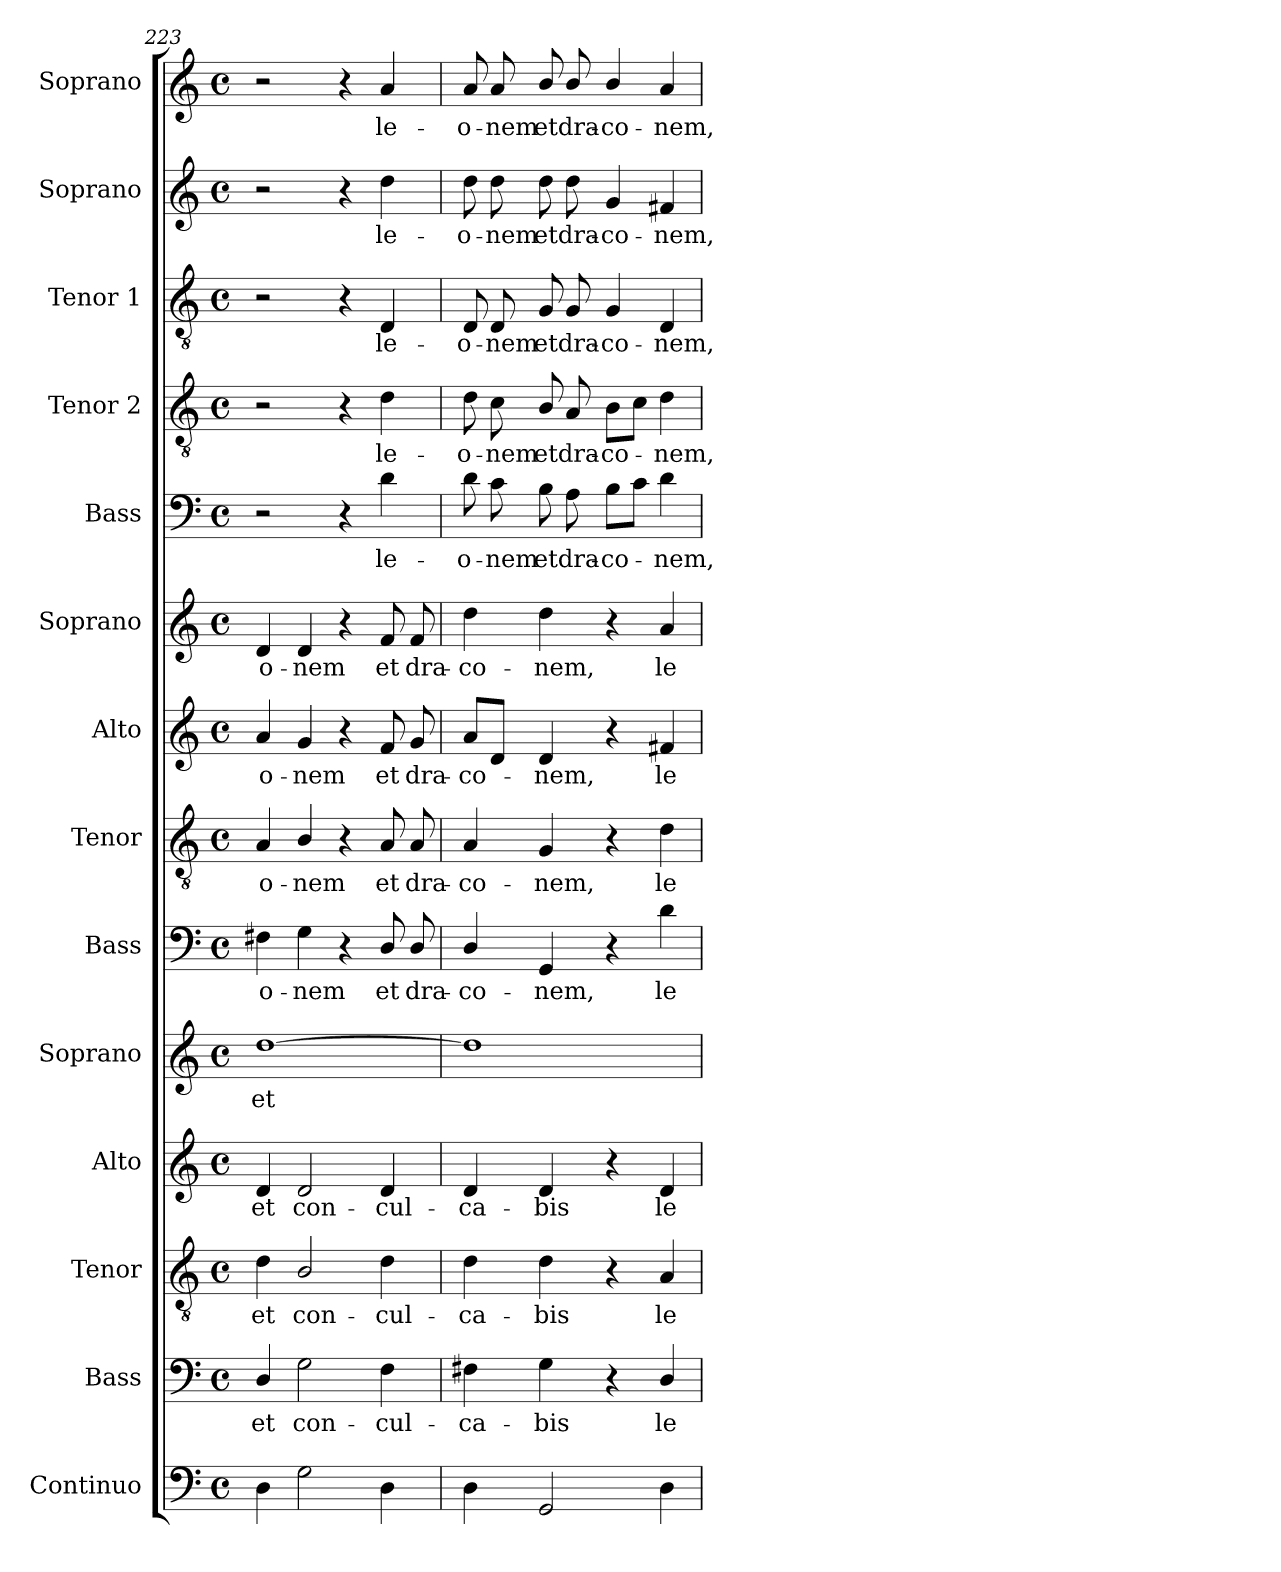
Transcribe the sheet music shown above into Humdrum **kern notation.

**kern	**kern	**text	**kern	**text	**kern	**text	**kern	**text	**kern	**text	**kern	**text	**kern	**text	**kern	**text	**kern	**text	**kern	**text	**kern	**text	**kern	**text	**kern	**text
*part14	*part13	*part13	*part12	*part12	*part11	*part11	*part10	*part10	*part9	*part9	*part8	*part8	*part7	*part7	*part6	*part6	*part5	*part5	*part4	*part4	*part3	*part3	*part2	*part2	*part1	*part1
*staff14	*staff13	*staff13	*staff12	*staff12	*staff11	*staff11	*staff10	*staff10	*staff9	*staff9	*staff8	*staff8	*staff7	*staff7	*staff6	*staff6	*staff5	*staff5	*staff4	*staff4	*staff3	*staff3	*staff2	*staff2	*staff1	*staff1
*I"Continuo	*I"Bass	*	*I"Tenor	*	*I"Alto	*	*I"Soprano	*	*I"Bass	*	*I"Tenor	*	*I"Alto	*	*I"Soprano	*	*I"Bass	*	*I"Tenor 2	*	*I"Tenor 1	*	*I"Soprano	*	*I"Soprano	*
*I'Cont.	*I'B.	*	*I'T.	*	*I'A.	*	*I'S.	*	*I'B.	*	*I'T.	*	*I'A.	*	*I'S.	*	*I'B.	*	*I'T2.	*	*I'T1.	*	*I'S.	*	*I'S.	*
*clefF4	*clefF4	*	*clefGv2	*	*clefG2	*	*clefG2	*	*clefF4	*	*clefGv2	*	*clefG2	*	*clefG2	*	*clefF4	*	*clefGv2	*	*clefGv2	*	*clefG2	*	*clefG2	*
*	*	*	*ITrd7c12	*	*	*	*	*	*	*	*ITrd7c12	*	*	*	*	*	*	*	*ITrd7c12	*	*ITrd7c12	*	*	*	*	*
*k[]	*k[]	*	*k[]	*	*k[]	*	*k[]	*	*k[]	*	*k[]	*	*k[]	*	*k[]	*	*k[]	*	*k[]	*	*k[]	*	*k[]	*	*k[]	*
*C:	*C:	*	*C:	*	*C:	*	*C:	*	*C:	*	*C:	*	*C:	*	*C:	*	*C:	*	*C:	*	*C:	*	*C:	*	*C:	*
*M4/4	*M4/4	*	*M4/4	*	*M4/4	*	*M4/4	*	*M4/4	*	*M4/4	*	*M4/4	*	*M4/4	*	*M4/4	*	*M4/4	*	*M4/4	*	*M4/4	*	*M4/4	*
*met(c)	*met(c)	*	*met(c)	*	*met(c)	*	*met(c)	*	*met(c)	*	*met(c)	*	*met(c)	*	*met(c)	*	*met(c)	*	*met(c)	*	*met(c)	*	*met(c)	*	*met(c)	*
=223	=223	=223	=223	=223	=223	=223	=223	=223	=223	=223	=223	=223	=223	=223	=223	=223	=223	=223	=223	=223	=223	=223	=223	=223	=223	=223
!	!	!LO:LY:b:color=#000000	!	!	!	!	!	!	!	!	!	!	!	!	!	!	!	!	!	!	!	!	!	!	!	!
!	!	!	!	!LO:LY:b:color=#000000	!	!	!	!	!	!	!	!	!	!	!	!	!	!	!	!	!	!	!	!	!	!
!	!	!	!	!	!	!LO:LY:b:color=#000000	!	!	!	!	!	!	!	!	!	!	!	!	!	!	!	!	!	!	!	!
!	!	!	!	!	!	!	!	!LO:LY:b:color=#000000	!	!	!	!	!	!	!	!	!	!	!	!	!	!	!	!	!	!
!	!	!	!	!	!	!	!	!	!	!LO:LY:b:color=#000000	!	!	!	!	!	!	!	!	!	!	!	!	!	!	!	!
!	!	!	!	!	!	!	!	!	!	!	!	!LO:LY:b:color=#000000	!	!	!	!	!	!	!	!	!	!	!	!	!	!
!	!	!	!	!	!	!	!	!	!	!	!	!	!	!LO:LY:b:color=#000000	!	!	!	!	!	!	!	!	!	!	!	!
!	!	!	!	!	!	!	!	!	!	!	!	!	!	!	!	!LO:LY:b:color=#000000	!	!	!	!	!	!	!	!	!	!
4Di\	4Di/	et	4Di\	et	4di/	et	[1ddi	et	4F#Xi\	-o-	4AAi/	-o-	4ai/	-o-	4di/	-o-	2r	.	2r	.	2r	.	2r	.	2r	.
!	!	!LO:LY:b:color=#000000	!	!	!	!	!	!	!	!	!	!	!	!	!	!	!	!	!	!	!	!	!	!	!	!
!	!	!	!	!LO:LY:b:color=#000000	!	!	!	!	!	!	!	!	!	!	!	!	!	!	!	!	!	!	!	!	!	!
!	!	!	!	!	!	!LO:LY:b:color=#000000	!	!	!	!	!	!	!	!	!	!	!	!	!	!	!	!	!	!	!	!
!	!	!	!	!	!	!	!	!	!	!LO:LY:b:color=#000000	!	!	!	!	!	!	!	!	!	!	!	!	!	!	!	!
!	!	!	!	!	!	!	!	!	!	!	!	!LO:LY:b:color=#000000	!	!	!	!	!	!	!	!	!	!	!	!	!	!
!	!	!	!	!	!	!	!	!	!	!	!	!	!	!LO:LY:b:color=#000000	!	!	!	!	!	!	!	!	!	!	!	!
!	!	!	!	!	!	!	!	!	!	!	!	!	!	!	!	!LO:LY:b:color=#000000	!	!	!	!	!	!	!	!	!	!
2Gi\	2Gi\	con-	2BBi/	con-	2di/	con-	.	.	4Gi\	-nem	4BBi/	-nem	4gi/	-nem	4di/	-nem	.	.	.	.	.	.	.	.	.	.
.	.	.	.	.	.	.	.	.	4r	.	4r	.	4r	.	4r	.	4r	.	4r	.	4r	.	4r	.	4r	.
!	!	!LO:LY:b:color=#000000	!	!	!	!	!	!	!	!	!	!	!	!	!	!	!	!	!	!	!	!	!	!	!	!
!	!	!	!	!LO:LY:b:color=#000000	!	!	!	!	!	!	!	!	!	!	!	!	!	!	!	!	!	!	!	!	!	!
!	!	!	!	!	!	!LO:LY:b:color=#000000	!	!	!	!	!	!	!	!	!	!	!	!	!	!	!	!	!	!	!	!
!	!	!	!	!	!	!	!	!	!	!LO:LY:b:color=#000000	!	!	!	!	!	!	!	!	!	!	!	!	!	!	!	!
!	!	!	!	!	!	!	!	!	!	!	!	!LO:LY:b:color=#000000	!	!	!	!	!	!	!	!	!	!	!	!	!	!
!	!	!	!	!	!	!	!	!	!	!	!	!	!	!LO:LY:b:color=#000000	!	!	!	!	!	!	!	!	!	!	!	!
!	!	!	!	!	!	!	!	!	!	!	!	!	!	!	!	!LO:LY:b:color=#000000	!	!	!	!	!	!	!	!	!	!
!	!	!	!	!	!	!	!	!	!	!	!	!	!	!	!	!	!	!LO:LY:b:color=#000000	!	!	!	!	!	!	!	!
!	!	!	!	!	!	!	!	!	!	!	!	!	!	!	!	!	!	!	!	!LO:LY:b:color=#000000	!	!	!	!	!	!
!	!	!	!	!	!	!	!	!	!	!	!	!	!	!	!	!	!	!	!	!	!	!LO:LY:b:color=#000000	!	!	!	!
!	!	!	!	!	!	!	!	!	!	!	!	!	!	!	!	!	!	!	!	!	!	!	!	!LO:LY:b:color=#000000	!	!
!	!	!	!	!	!	!	!	!	!	!	!	!	!	!	!	!	!	!	!	!	!	!	!	!	!	!LO:LY:b:color=#000000
4Di\	4Fi\	-cul-	4Di\	-cul-	4di/	-cul-	.	.	8Di/	et	8AAi/	et	8fi/	et	8fi/	et	4di\	le-	4Di\	le-	4DDi/	le-	4ddi\	le-	4ai/	le-
!	!	!	!	!	!	!	!	!	!	!LO:LY:b:color=#000000	!	!	!	!	!	!	!	!	!	!	!	!	!	!	!	!
!	!	!	!	!	!	!	!	!	!	!	!	!LO:LY:b:color=#000000	!	!	!	!	!	!	!	!	!	!	!	!	!	!
!	!	!	!	!	!	!	!	!	!	!	!	!	!	!LO:LY:b:color=#000000	!	!	!	!	!	!	!	!	!	!	!	!
!	!	!	!	!	!	!	!	!	!	!	!	!	!	!	!	!LO:LY:b:color=#000000	!	!	!	!	!	!	!	!	!	!
.	.	.	.	.	.	.	.	.	8Di/	dra-	8AAi/	dra-	8gi/	dra-	8fi/	dra-	.	.	.	.	.	.	.	.	.	.
=224	=224	=224	=224	=224	=224	=224	=224	=224	=224	=224	=224	=224	=224	=224	=224	=224	=224	=224	=224	=224	=224	=224	=224	=224	=224	=224
!	!	!LO:LY:b:color=#000000	!	!	!	!	!	!	!	!	!	!	!	!	!	!	!	!	!	!	!	!	!	!	!	!
!	!	!	!	!LO:LY:b:color=#000000	!	!	!	!	!	!	!	!	!	!	!	!	!	!	!	!	!	!	!	!	!	!
!	!	!	!	!	!	!LO:LY:b:color=#000000	!	!	!	!	!	!	!	!	!	!	!	!	!	!	!	!	!	!	!	!
!	!	!	!	!	!	!	!	!	!	!LO:LY:b:color=#000000	!	!	!	!	!	!	!	!	!	!	!	!	!	!	!	!
!	!	!	!	!	!	!	!	!	!	!	!	!LO:LY:b:color=#000000	!	!	!	!	!	!	!	!	!	!	!	!	!	!
!	!	!	!	!	!	!	!	!	!	!	!	!	!	!LO:LY:b:color=#000000	!	!	!	!	!	!	!	!	!	!	!	!
!	!	!	!	!	!	!	!	!	!	!	!	!	!	!	!	!LO:LY:b:color=#000000	!	!	!	!	!	!	!	!	!	!
!	!	!	!	!	!	!	!	!	!	!	!	!	!	!	!	!	!	!LO:LY:b:color=#000000	!	!	!	!	!	!	!	!
!	!	!	!	!	!	!	!	!	!	!	!	!	!	!	!	!	!	!	!	!LO:LY:b:color=#000000	!	!	!	!	!	!
!	!	!	!	!	!	!	!	!	!	!	!	!	!	!	!	!	!	!	!	!	!	!LO:LY:b:color=#000000	!	!	!	!
!	!	!	!	!	!	!	!	!	!	!	!	!	!	!	!	!	!	!	!	!	!	!	!	!LO:LY:b:color=#000000	!	!
!	!	!	!	!	!	!	!	!	!	!	!	!	!	!	!	!	!	!	!	!	!	!	!	!	!	!LO:LY:b:color=#000000
4Di\	4F#Xi\	-ca-	4Di\	-ca-	4di/	-ca-	1ddi]	.	4Di/	-co-	4AAi/	-co-	8ai/L	-co-	4ddi\	-co-	8di\	-o-	8Di\	-o-	8DDi/	-o-	8ddi\	-o-	8ai/	-o-
!	!	!	!	!	!	!	!	!	!	!	!	!	!	!	!	!	!	!LO:LY:b:color=#000000	!	!	!	!	!	!	!	!
!	!	!	!	!	!	!	!	!	!	!	!	!	!	!	!	!	!	!	!	!LO:LY:b:color=#000000	!	!	!	!	!	!
!	!	!	!	!	!	!	!	!	!	!	!	!	!	!	!	!	!	!	!	!	!	!LO:LY:b:color=#000000	!	!	!	!
!	!	!	!	!	!	!	!	!	!	!	!	!	!	!	!	!	!	!	!	!	!	!	!	!LO:LY:b:color=#000000	!	!
!	!	!	!	!	!	!	!	!	!	!	!	!	!	!	!	!	!	!	!	!	!	!	!	!	!	!LO:LY:b:color=#000000
.	.	.	.	.	.	.	.	.	.	.	.	.	8di/J	.	.	.	8ci\	-nem	8Ci\	-nem	8DDi/	-nem	8ddi\	-nem	8ai/	-nem
!	!	!LO:LY:b:color=#000000	!	!	!	!	!	!	!	!	!	!	!	!	!	!	!	!	!	!	!	!	!	!	!	!
!	!	!	!	!LO:LY:b:color=#000000	!	!	!	!	!	!	!	!	!	!	!	!	!	!	!	!	!	!	!	!	!	!
!	!	!	!	!	!	!LO:LY:b:color=#000000	!	!	!	!	!	!	!	!	!	!	!	!	!	!	!	!	!	!	!	!
!	!	!	!	!	!	!	!	!	!	!LO:LY:b:color=#000000	!	!	!	!	!	!	!	!	!	!	!	!	!	!	!	!
!	!	!	!	!	!	!	!	!	!	!	!	!LO:LY:b:color=#000000	!	!	!	!	!	!	!	!	!	!	!	!	!	!
!	!	!	!	!	!	!	!	!	!	!	!	!	!	!LO:LY:b:color=#000000	!	!	!	!	!	!	!	!	!	!	!	!
!	!	!	!	!	!	!	!	!	!	!	!	!	!	!	!	!LO:LY:b:color=#000000	!	!	!	!	!	!	!	!	!	!
!	!	!	!	!	!	!	!	!	!	!	!	!	!	!	!	!	!	!LO:LY:b:color=#000000	!	!	!	!	!	!	!	!
!	!	!	!	!	!	!	!	!	!	!	!	!	!	!	!	!	!	!	!	!LO:LY:b:color=#000000	!	!	!	!	!	!
!	!	!	!	!	!	!	!	!	!	!	!	!	!	!	!	!	!	!	!	!	!	!LO:LY:b:color=#000000	!	!	!	!
!	!	!	!	!	!	!	!	!	!	!	!	!	!	!	!	!	!	!	!	!	!	!	!	!LO:LY:b:color=#000000	!	!
!	!	!	!	!	!	!	!	!	!	!	!	!	!	!	!	!	!	!	!	!	!	!	!	!	!	!LO:LY:b:color=#000000
2GGi/	4Gi\	-bis	4Di\	-bis	4di/	-bis	.	.	4GGi/	-nem,	4GGi/	-nem,	4di/	-nem,	4ddi\	-nem,	8Bi\	et	8BBi/	et	8GGi/	et	8ddi\	et	8bi/	et
!	!	!	!	!	!	!	!	!	!	!	!	!	!	!	!	!	!	!LO:LY:b:color=#000000	!	!	!	!	!	!	!	!
!	!	!	!	!	!	!	!	!	!	!	!	!	!	!	!	!	!	!	!	!LO:LY:b:color=#000000	!	!	!	!	!	!
!	!	!	!	!	!	!	!	!	!	!	!	!	!	!	!	!	!	!	!	!	!	!LO:LY:b:color=#000000	!	!	!	!
!	!	!	!	!	!	!	!	!	!	!	!	!	!	!	!	!	!	!	!	!	!	!	!	!LO:LY:b:color=#000000	!	!
!	!	!	!	!	!	!	!	!	!	!	!	!	!	!	!	!	!	!	!	!	!	!	!	!	!	!LO:LY:b:color=#000000
.	.	.	.	.	.	.	.	.	.	.	.	.	.	.	.	.	8Ai\	dra-	8AAi/	dra-	8GGi/	dra-	8ddi\	dra-	8bi/	dra-
!	!	!	!	!	!	!	!	!	!	!	!	!	!	!	!	!	!	!LO:LY:b:color=#000000	!	!	!	!	!	!	!	!
!	!	!	!	!	!	!	!	!	!	!	!	!	!	!	!	!	!	!	!	!LO:LY:b:color=#000000	!	!	!	!	!	!
!	!	!	!	!	!	!	!	!	!	!	!	!	!	!	!	!	!	!	!	!	!	!LO:LY:b:color=#000000	!	!	!	!
!	!	!	!	!	!	!	!	!	!	!	!	!	!	!	!	!	!	!	!	!	!	!	!	!LO:LY:b:color=#000000	!	!
!	!	!	!	!	!	!	!	!	!	!	!	!	!	!	!	!	!	!	!	!	!	!	!	!	!	!LO:LY:b:color=#000000
.	4r	.	4r	.	4r	.	.	.	4r	.	4r	.	4r	.	4r	.	8Bi\L	-co-	8BBi\L	-co-	4GGi/	-co-	4gi/	-co-	4bi/	-co-
.	.	.	.	.	.	.	.	.	.	.	.	.	.	.	.	.	8ci\J	.	8Ci\J	.	.	.	.	.	.	.
!	!	!LO:LY:b:color=#000000	!	!	!	!	!	!	!	!	!	!	!	!	!	!	!	!	!	!	!	!	!	!	!	!
!	!	!	!	!LO:LY:b:color=#000000	!	!	!	!	!	!	!	!	!	!	!	!	!	!	!	!	!	!	!	!	!	!
!	!	!	!	!	!	!LO:LY:b:color=#000000	!	!	!	!	!	!	!	!	!	!	!	!	!	!	!	!	!	!	!	!
!	!	!	!	!	!	!	!	!	!	!LO:LY:b:color=#000000	!	!	!	!	!	!	!	!	!	!	!	!	!	!	!	!
!	!	!	!	!	!	!	!	!	!	!	!	!LO:LY:b:color=#000000	!	!	!	!	!	!	!	!	!	!	!	!	!	!
!	!	!	!	!	!	!	!	!	!	!	!	!	!	!LO:LY:b:color=#000000	!	!	!	!	!	!	!	!	!	!	!	!
!	!	!	!	!	!	!	!	!	!	!	!	!	!	!	!	!LO:LY:b:color=#000000	!	!	!	!	!	!	!	!	!	!
!	!	!	!	!	!	!	!	!	!	!	!	!	!	!	!	!	!	!LO:LY:b:color=#000000	!	!	!	!	!	!	!	!
!	!	!	!	!	!	!	!	!	!	!	!	!	!	!	!	!	!	!	!	!LO:LY:b:color=#000000	!	!	!	!	!	!
!	!	!	!	!	!	!	!	!	!	!	!	!	!	!	!	!	!	!	!	!	!	!LO:LY:b:color=#000000	!	!	!	!
!	!	!	!	!	!	!	!	!	!	!	!	!	!	!	!	!	!	!	!	!	!	!	!	!LO:LY:b:color=#000000	!	!
!	!	!	!	!	!	!	!	!	!	!	!	!	!	!	!	!	!	!	!	!	!	!	!	!	!	!LO:LY:b:color=#000000
4Di\	4Di/	le-	4AAi/	le-	4di/	le-	.	.	4di\	le-	4Di\	le-	4f#Xi/	le-	4ai/	le-	4di\	-nem,	4Di\	-nem,	4DDi/	-nem,	4f#Xi/	-nem,	4ai/	-nem,
=	=	=	=	=	=	=	=	=	=	=	=	=	=	=	=	=	=	=	=	=	=	=	=	=	=	=
*-	*-	*-	*-	*-	*-	*-	*-	*-	*-	*-	*-	*-	*-	*-	*-	*-	*-	*-	*-	*-	*-	*-	*-	*-	*-	*-
